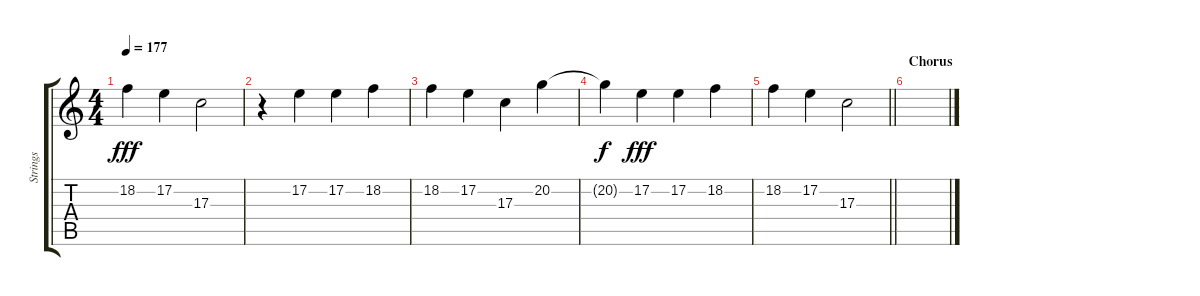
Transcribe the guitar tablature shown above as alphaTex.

\track ("Strings" "Strings") {instrument stringensemble1}
\staff {score tabs}
\tuning (E4 B3 G3 D3 A2 E2) {hide}
\ts (4 4)
\tempo 177
\clef g2
\ks c
18.2.4{dy fff} 17.2.4 17.3.2 |
r.4 17.2.4 17.2.4 18.2.4 |
18.2.4 17.2.4 17.3.4 20.2.4 |
20.2{t}.4{dy f} 17.2.4{dy fff} 17.2.4 18.2.4 |
\barLineRight lightlight
18.2.4 17.2.4 17.3.2 |
\section ("" "Chorus")
